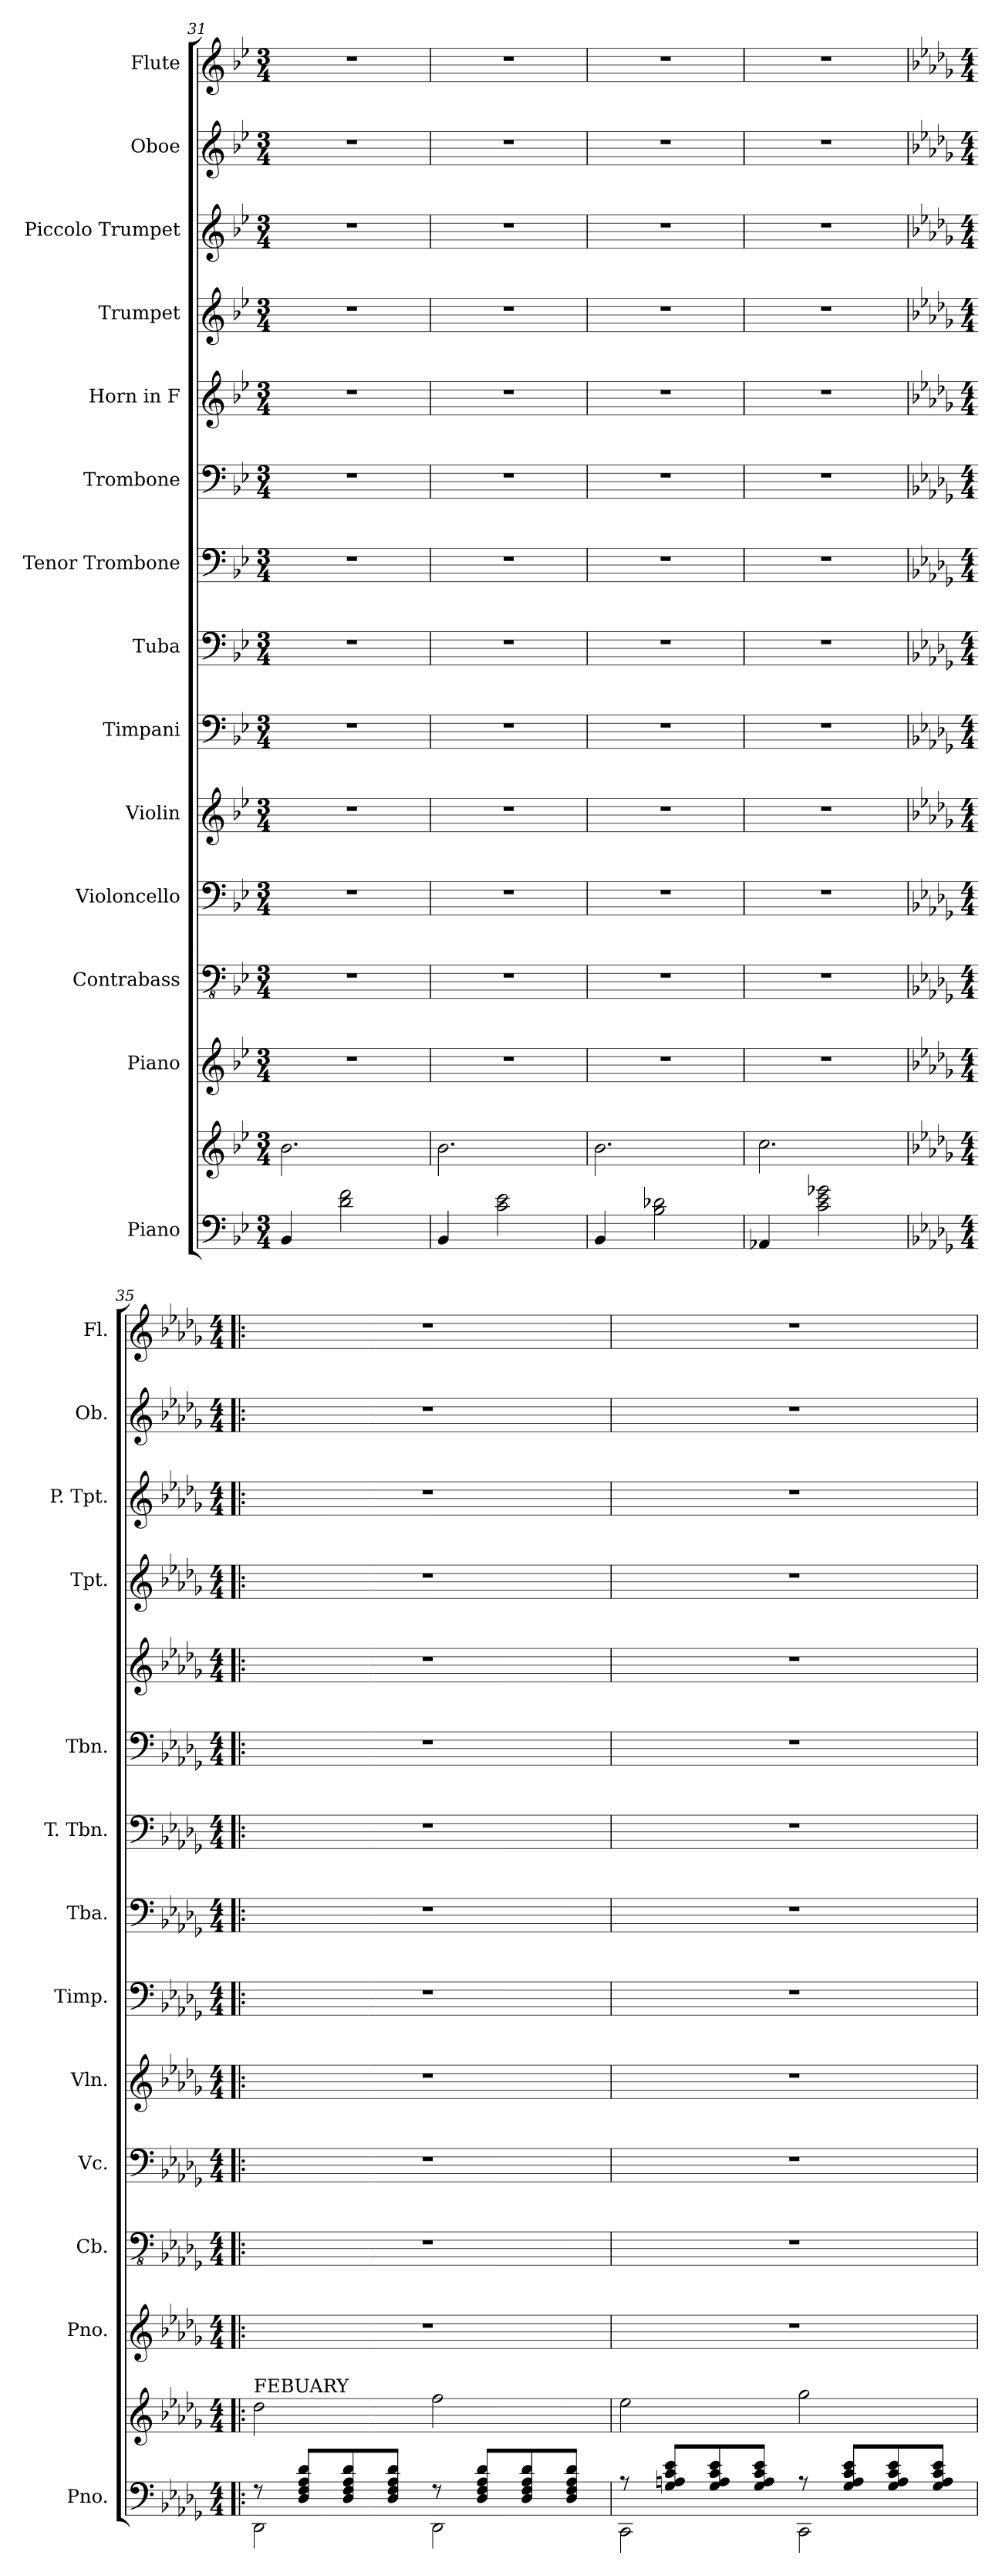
**kern	**kern	**kern	**kern	**kern	**kern	**kern	**kern	**kern	**kern	**kern	**kern	**kern	**kern	**kern
*part14	*part14	*part13	*part12	*part11	*part10	*part9	*part8	*part7	*part6	*part5	*part4	*part3	*part2	*part1
*staff15	*staff14	*staff13	*staff12	*staff11	*staff10	*staff9	*staff8	*staff7	*staff6	*staff5	*staff4	*staff3	*staff2	*staff1
*I"Piano	*	*I"Piano	*I"Contrabass	*I"Violoncello	*I"Violin	*I"Timpani	*I"Tuba	*I"Tenor Trombone	*I"Trombone	*I"Horn in F	*I"Trumpet	*I"Piccolo Trumpet	*I"Oboe	*I"Flute
*I'Pno.	*	*I'Pno.	*I'Cb.	*I'Vc.	*I'Vln.	*I'Timp.	*I'Tba.	*I'T. Tbn.	*I'Tbn.	*	*I'Tpt.	*I'P. Tpt.	*I'Ob.	*I'Fl.
*clefF4	*clefG2	*clefG2	*clefFv4	*clefF4	*clefG2	*clefF4	*clefF4	*clefF4	*clefF4	*clefG2	*clefG2	*clefG2	*clefG2	*clefG2
*	*	*	*ITrd7c12	*	*	*	*	*	*	*ITrd4c7	*ITrd1c2	*ITrd-6c-10	*	*
*k[b-e-]	*k[b-e-]	*k[b-e-]	*k[b-e-]	*k[b-e-]	*k[b-e-]	*k[b-e-]	*k[b-e-]	*k[b-e-]	*k[b-e-]	*k[b-e-a-]	*k[b-e-a-d-]	*k[b-e-a-d-]	*k[b-e-]	*k[b-e-]
*M3/4	*M3/4	*M3/4	*M3/4	*M3/4	*M3/4	*M3/4	*M3/4	*M3/4	*M3/4	*M3/4	*M3/4	*M3/4	*M3/4	*M3/4
=31	=31	=31	=31	=31	=31	=31	=31	=31	=31	=31	=31	=31	=31	=31
4BB-/	2.b-\	2.r	2.r	2.r	2.r	2.r	2.r	2.r	2.r	2.r	2.r	2.r	2.r	2.r
2d\ 2f\	.	.	.	.	.	.	.	.	.	.	.	.	.	.
=32	=32	=32	=32	=32	=32	=32	=32	=32	=32	=32	=32	=32	=32	=32
4BB-/	2.b-\	2.r	2.r	2.r	2.r	2.r	2.r	2.r	2.r	2.r	2.r	2.r	2.r	2.r
2c\ 2e-\	.	.	.	.	.	.	.	.	.	.	.	.	.	.
=33	=33	=33	=33	=33	=33	=33	=33	=33	=33	=33	=33	=33	=33	=33
4BB-/	2.b-\	2.r	2.r	2.r	2.r	2.r	2.r	2.r	2.r	2.r	2.r	2.r	2.r	2.r
2B-\ 2d-X\	.	.	.	.	.	.	.	.	.	.	.	.	.	.
=34	=34	=34	=34	=34	=34	=34	=34	=34	=34	=34	=34	=34	=34	=34
4AA-X/	2.cc\	2.r	2.r	2.r	2.r	2.r	2.r	2.r	2.r	2.r	2.r	2.r	2.r	2.r
2c\ 2e-\ 2g-X\	.	.	.	.	.	.	.	.	.	.	.	.	.	.
=35!|:	=35!|:	=35!|:	=35!|:	=35!|:	=35!|:	=35!|:	=35!|:	=35!|:	=35!|:	=35!|:	=35!|:	=35!|:	=35!|:	=35!|:
*k[b-e-a-d-g-]	*k[b-e-a-d-g-]	*k[b-e-a-d-g-]	*k[b-e-a-d-g-]	*k[b-e-a-d-g-]	*k[b-e-a-d-g-]	*k[b-e-a-d-g-]	*k[b-e-a-d-g-]	*k[b-e-a-d-g-]	*k[b-e-a-d-g-]	*k[b-e-a-d-g-c-]	*k[b-e-a-d-g-c-f-]	*k[b-e-a-d-g-c-f-]	*k[b-e-a-d-g-]	*k[b-e-a-d-g-]
*M4/4	*M4/4	*M4/4	*M4/4	*M4/4	*M4/4	*M4/4	*M4/4	*M4/4	*M4/4	*M4/4	*M4/4	*M4/4	*M4/4	*M4/4
*^	*	*	*	*	*	*	*	*	*	*	*	*	*	*
!	!	!LO:TX:a:t=FEBUARY	!	!	!	!	!	!	!	!	!	!	!	!	!
8r	2DD-\	2dd-\	1r	1r	1r	1r	1r	1r	1r	1r	1r	1r	1r	1r	1r
8D-/ 8F/ 8A-/ 8d-/L	.	.	.	.	.	.	.	.	.	.	.	.	.	.	.
8D-/ 8F/ 8A-/ 8d-/	.	.	.	.	.	.	.	.	.	.	.	.	.	.	.
8D-/ 8F/ 8A-/ 8d-/J	.	.	.	.	.	.	.	.	.	.	.	.	.	.	.
8r	2DD-\	2ff\	.	.	.	.	.	.	.	.	.	.	.	.	.
8D-/ 8F/ 8A-/ 8d-/L	.	.	.	.	.	.	.	.	.	.	.	.	.	.	.
8D-/ 8F/ 8A-/ 8d-/	.	.	.	.	.	.	.	.	.	.	.	.	.	.	.
8D-/ 8F/ 8A-/ 8d-/J	.	.	.	.	.	.	.	.	.	.	.	.	.	.	.
!!LO:LB:g=z
=36	=36	=36	=36	=36	=36	=36	=36	=36	=36	=36	=36	=36	=36	=36	=36
8r	2CC\	2ee-\	1r	1r	1r	1r	1r	1r	1r	1r	1r	1r	1r	1r	1r
8G-/ 8An/ 8c/ 8e-/L	.	.	.	.	.	.	.	.	.	.	.	.	.	.	.
8G-/ 8A/ 8c/ 8e-/	.	.	.	.	.	.	.	.	.	.	.	.	.	.	.
8G-/ 8A/ 8c/ 8e-/J	.	.	.	.	.	.	.	.	.	.	.	.	.	.	.
8r	2CC\	2gg-\	.	.	.	.	.	.	.	.	.	.	.	.	.
8G-/ 8A/ 8c/ 8e-/L	.	.	.	.	.	.	.	.	.	.	.	.	.	.	.
8G-/ 8A/ 8c/ 8e-/	.	.	.	.	.	.	.	.	.	.	.	.	.	.	.
8G-/ 8A/ 8c/ 8e-/J	.	.	.	.	.	.	.	.	.	.	.	.	.	.	.
*v	*v	*	*	*	*	*	*	*	*	*	*	*	*	*	*
=	=	=	=	=	=	=	=	=	=	=	=	=	=	=
*-	*-	*-	*-	*-	*-	*-	*-	*-	*-	*-	*-	*-	*-	*-
